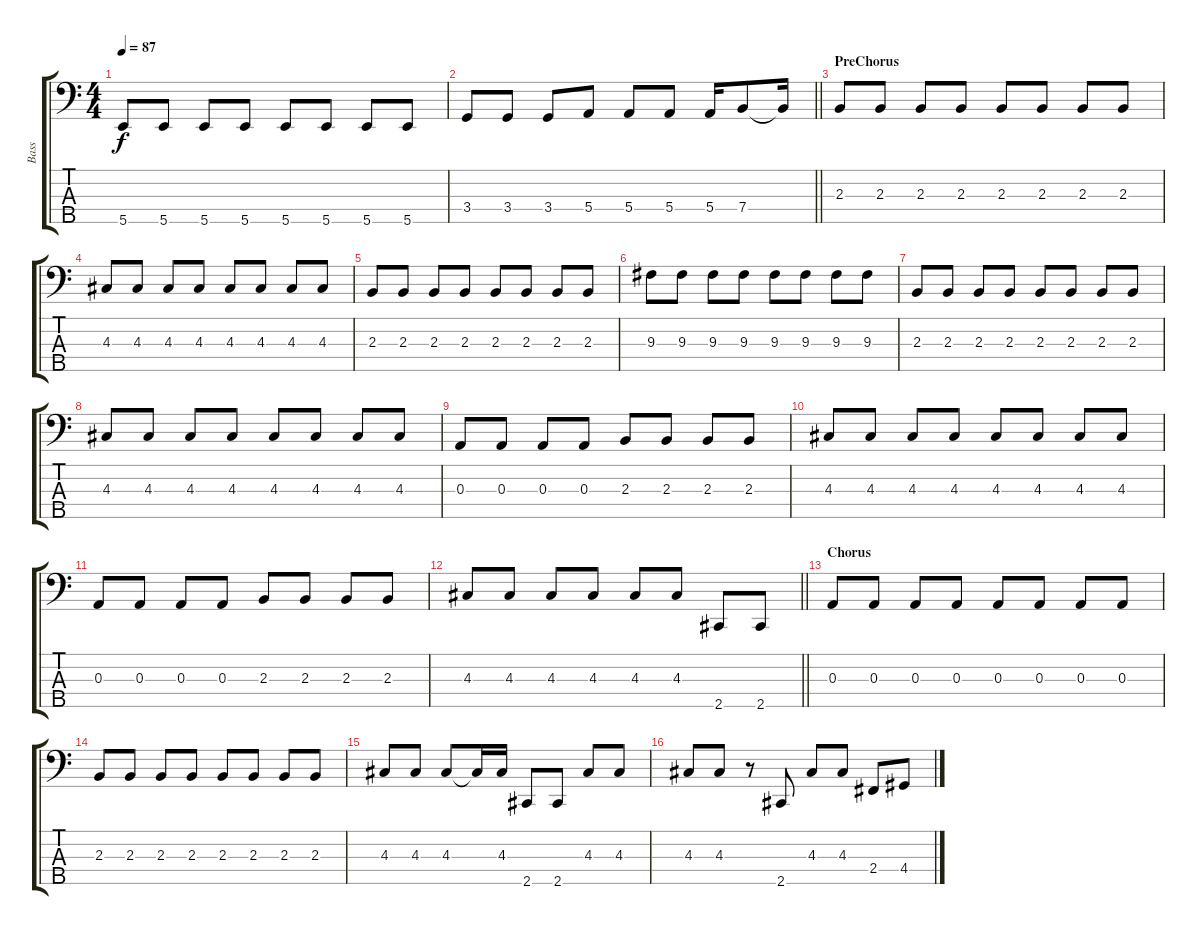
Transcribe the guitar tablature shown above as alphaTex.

\track ("Bass" "Bass") {instrument electricbassfinger}
\staff {score tabs}
\tuning (G2 D2 A1 E1 B0) {hide}
\ts (4 4)
\tempo 87
\clef f4
\ks c
5.5.8{dy f} 5.5.8 5.5.8 5.5.8 5.5.8 5.5.8 5.5.8 5.5.8 |
\barLineRight lightlight
3.4.8 3.4.8 3.4.8 5.4.8 5.4.8 5.4.8 5.4.16 7.4.8 7.4{t}.16 |
\section ("" "PreChorus")
2.3.8 2.3.8 2.3.8 2.3.8 2.3.8 2.3.8 2.3.8 2.3.8 |
4.3.8 4.3.8 4.3.8 4.3.8 4.3.8 4.3.8 4.3.8 4.3.8 |
2.3.8 2.3.8 2.3.8 2.3.8 2.3.8 2.3.8 2.3.8 2.3.8 |
9.3.8 9.3.8 9.3.8 9.3.8 9.3.8 9.3.8 9.3.8 9.3.8 |
2.3.8 2.3.8 2.3.8 2.3.8 2.3.8 2.3.8 2.3.8 2.3.8 |
4.3.8 4.3.8 4.3.8 4.3.8 4.3.8 4.3.8 4.3.8 4.3.8 |
0.3.8 0.3.8 0.3.8 0.3.8 2.3.8 2.3.8 2.3.8 2.3.8 |
4.3.8 4.3.8 4.3.8 4.3.8 4.3.8 4.3.8 4.3.8 4.3.8 |
0.3.8 0.3.8 0.3.8 0.3.8 2.3.8 2.3.8 2.3.8 2.3.8 |
\barLineRight lightlight
4.3.8 4.3.8 4.3.8 4.3.8 4.3.8 4.3.8 2.5.8 2.5.8 |
\section ("" "Chorus")
0.3.8 0.3.8 0.3.8 0.3.8 0.3.8 0.3.8 0.3.8 0.3.8 |
2.3.8 2.3.8 2.3.8 2.3.8 2.3.8 2.3.8 2.3.8 2.3.8 |
4.3.8 4.3.8 4.3.8 4.3{t}.16 4.3.16 2.5.8 2.5.8 4.3.8 4.3.8 |
4.3.8 4.3.8 r.8 2.5.8 4.3.8 4.3.8 2.4.8 4.4.8
